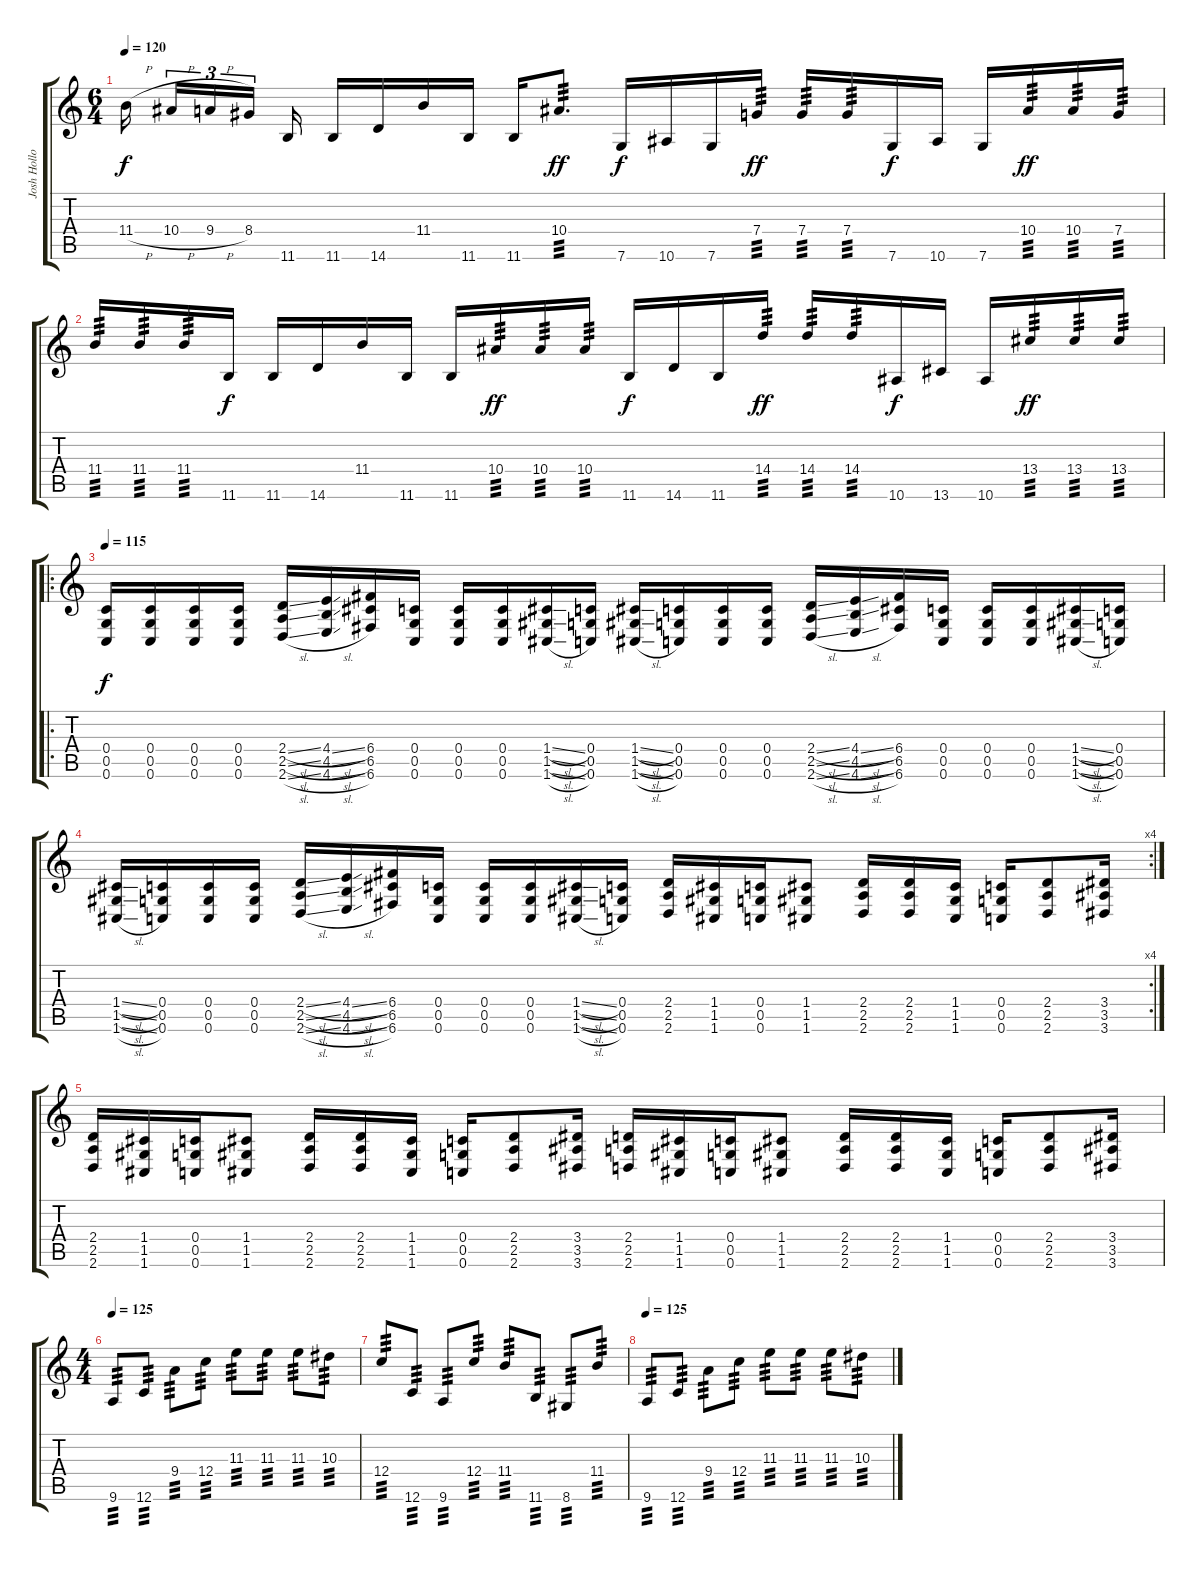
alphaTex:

\track ("Josh Holloway" "Josh Hollo") {instrument distortionguitar}
\staff {score tabs}
\tuning (D4 A3 F3 C3 G2 C2) {hide}
\ts (6 4)
\tempo 120
\clef g2
\ks c
11.4{h}.16{dy f beam splitsecondary} 10.4{h}.16{tu (3 2)} 9.4{h}.16{tu (3 2)} 8.4.16{tu (3 2) beam splitsecondary} 11.6.16 11.6.16 14.6.16 11.4.16 11.6.16 11.6.16 10.4.8{d tp 3 dy ff} 7.6.16{dy f} 10.6.16 7.6.16 7.4.16{tp 3 dy ff} 7.4.16{tp 3} 7.4.16{tp 3} 7.6.16{dy f} 10.6.16 7.6.16 10.4.16{tp 3 dy ff} 10.4.16{tp 3} 7.4.16{tp 3} |
11.4.16{tp 3} 11.4.16{tp 3} 11.4.16{tp 3} 11.6.16{dy f} 11.6.16 14.6.16 11.4.16 11.6.16 11.6.16 10.4.16{tp 3 dy ff} 10.4.16{tp 3} 10.4.16{tp 3} 11.6.16{dy f} 14.6.16 11.6.16 14.4.16{tp 3 dy ff} 14.4.16{tp 3} 14.4.16{tp 3} 10.6.16{dy f} 13.6.16 10.6.16 13.4.16{tp 3 dy ff} 13.4.16{tp 3} 13.4.16{tp 3} |
\ro
\tempo 115
(0.4 0.5 0.6).16{dy f} (0.4 0.5 0.6).16 (0.4 0.5 0.6).16 (0.4 0.5 0.6).16 (2.4{sl} 2.5{sl} 2.6{sl}).16 (4.4{sl} 4.5{sl} 4.6{sl}).16 (6.4 6.5 6.6).16 (0.4 0.5 0.6).16 (0.4 0.5 0.6).16 (0.4 0.5 0.6).16 (1.4{sl} 1.5{sl} 1.6{sl}).16 (0.4 0.5 0.6).16 (1.4{sl} 1.5{sl} 1.6{sl}).16 (0.4 0.5 0.6).16 (0.4 0.5 0.6).16 (0.4 0.5 0.6).16 (2.4{sl} 2.5{sl} 2.6{sl}).16 (4.4{sl} 4.5{sl} 4.6{sl}).16 (6.4 6.5 6.6).16 (0.4 0.5 0.6).16 (0.4 0.5 0.6).16 (0.4 0.5 0.6).16 (1.4{sl} 1.5{sl} 1.6{sl}).16 (0.4 0.5 0.6).16 |
\rc 4
(1.4{sl} 1.5{sl} 1.6{sl}).16 (0.4 0.5 0.6).16 (0.4 0.5 0.6).16 (0.4 0.5 0.6).16 (2.4{sl} 2.5{sl} 2.6{sl}).16 (4.4{sl} 4.5{sl} 4.6{sl}).16 (6.4 6.5 6.6).16 (0.4 0.5 0.6).16 (0.4 0.5 0.6).16 (0.4 0.5 0.6).16 (1.4{sl} 1.5{sl} 1.6{sl}).16 (0.4 0.5 0.6).16 (2.4 2.5 2.6).16 (1.4 1.5 1.6).16 (0.4 0.5 0.6).16 (1.4 1.5 1.6).8 (2.4 2.5 2.6).16 (2.4 2.5 2.6).16 (1.4 1.5 1.6).16 (0.4 0.5 0.6).16 (2.4 2.5 2.6).8 (3.4 3.5 3.6).16 |
(2.4 2.5 2.6).16 (1.4 1.5 1.6).16 (0.4 0.5 0.6).16 (1.4 1.5 1.6).8 (2.4 2.5 2.6).16 (2.4 2.5 2.6).16 (1.4 1.5 1.6).16 (0.4 0.5 0.6).16 (2.4 2.5 2.6).8 (3.4 3.5 3.6).16 (2.4 2.5 2.6).16 (1.4 1.5 1.6).16 (0.4 0.5 0.6).16 (1.4 1.5 1.6).8 (2.4 2.5 2.6).16 (2.4 2.5 2.6).16 (1.4 1.5 1.6).16 (0.4 0.5 0.6).16 (2.4 2.5 2.6).8 (3.4 3.5 3.6).16 |
\ts (4 4)
\tempo 125
9.6.8{tp 3} 12.6.8{tp 3} 9.4.8{tp 3} 12.4.8{tp 3} 11.3.8{tp 3} 11.3.8{tp 3} 11.3.8{tp 3} 10.3.8{tp 3} |
12.4.8{tp 3} 12.6.8{tp 3} 9.6.8{tp 3} 12.4.8{tp 3} 11.4.8{tp 3} 11.6.8{tp 3} 8.6.8{tp 3} 11.4.8{tp 3} |
\tempo 125
9.6.8{tp 3} 12.6.8{tp 3} 9.4.8{tp 3} 12.4.8{tp 3} 11.3.8{tp 3} 11.3.8{tp 3} 11.3.8{tp 3} 10.3.8{tp 3}
